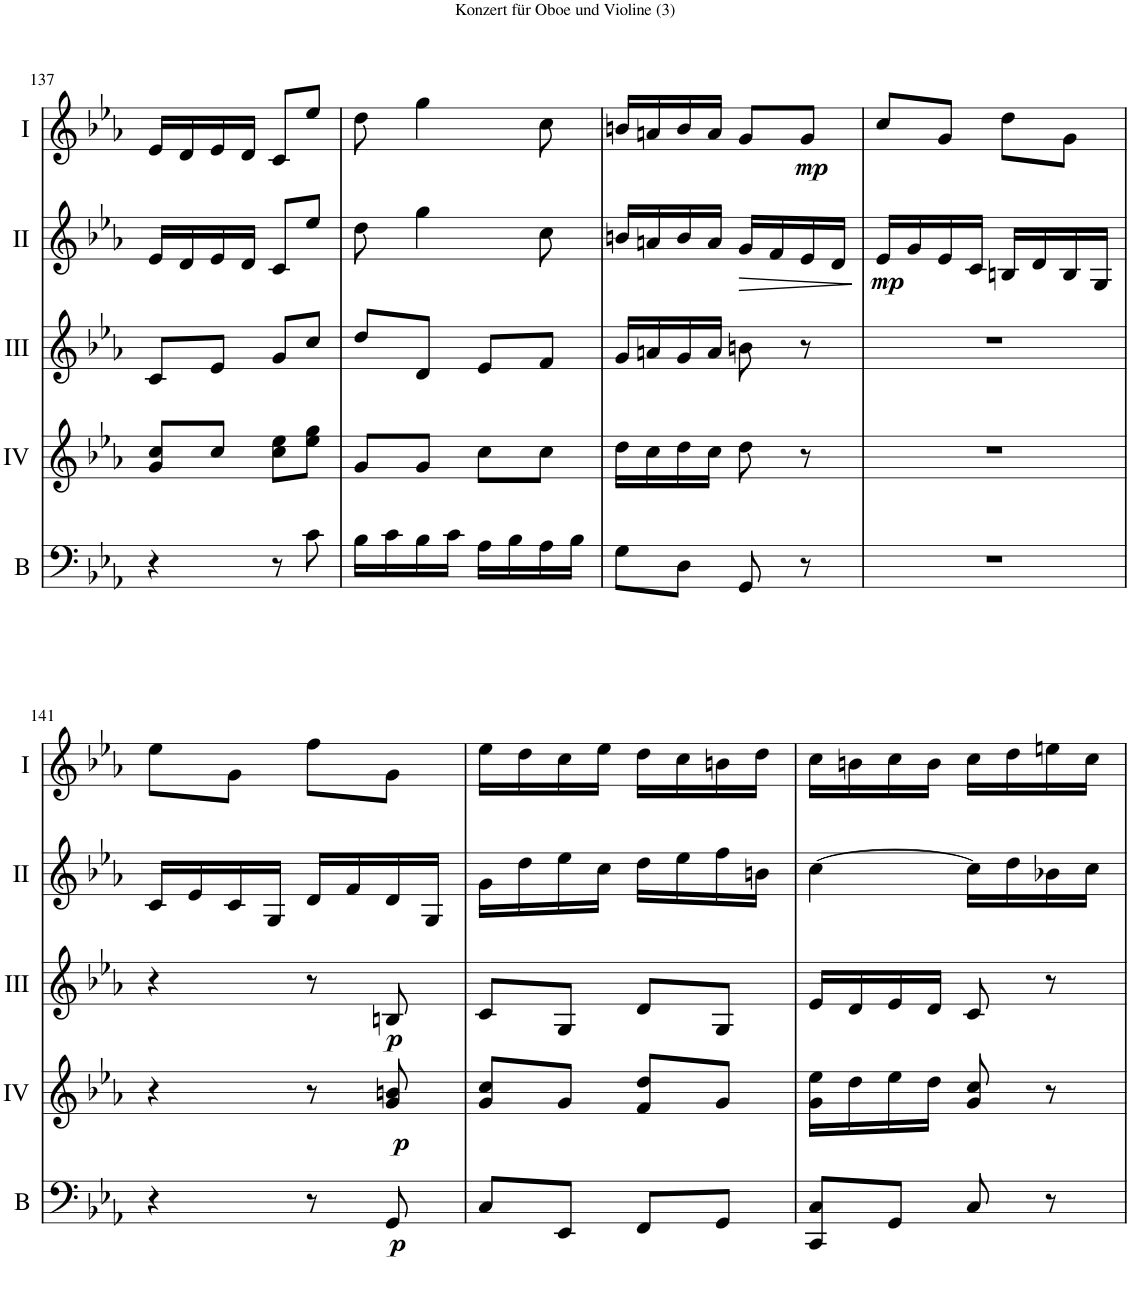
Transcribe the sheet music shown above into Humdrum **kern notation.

**kern	**dynam	**kern	**dynam	**kern	**dynam	**kern	**dynam	**kern	**dynam
*part5	*part5	*part4	*part4	*part3	*part3	*part2	*part2	*part1	*part1
*staff5	*staff5	*staff4	*staff4	*staff3	*staff3	*staff2	*staff2	*staff1	*staff1
*I"Basson	*	*I"Acc. 4	*	*I"Acc. 3	*	*I"Acc. 2	*	*I"Acc. 1	*
*I'B	*	*	*	*	*	*	*	*	*
!!LO:PB:g=z
*clefF4	*	*clefG2	*	*clefG2	*	*clefG2	*	*clefG2	*
*Trd7c12	*	*Trd7c12	*	*	*	*	*	*	*
*k[b-e-a-]	*	*k[b-e-a-]	*	*k[b-e-a-]	*	*k[b-e-a-]	*	*k[b-e-a-]	*
*M2/4	*	*M2/4	*	*M2/4	*	*M2/4	*	*M2/4	*
=137	=137	=137	=137	=137	=137	=137	=137	=137	=137
4r	.	8g/ 8cc/L	.	8c/L	.	16e-/LL	.	16e-/LL	.
.	.	.	.	.	.	16d/	.	16d/	.
.	.	8cc/J	.	8e-/J	.	16e-/	.	16e-/	.
.	.	.	.	.	.	16d/JJ	.	16d/JJ	.
8r	.	8cc\ 8ee-\L	.	8g/L	.	8c/L	.	8c/L	.
8c\	.	8ee-\ 8gg\J	.	8cc/J	.	8ee-/J	.	8ee-/J	.
=138	=138	=138	=138	=138	=138	=138	=138	=138	=138
16B-\LL	.	8g/L	.	8dd/L	.	8dd\	.	8dd\	.
16c\	.	.	.	.	.	.	.	.	.
16B-\	.	8g/J	.	8d/J	.	4gg\	.	4gg\	.
16c\JJ	.	.	.	.	.	.	.	.	.
16A-\LL	.	8cc\L	.	8e-/L	.	.	.	.	.
16B-\	.	.	.	.	.	.	.	.	.
16A-\	.	8cc\J	.	8f/J	.	8cc\	.	8cc\	.
16B-\JJ	.	.	.	.	.	.	.	.	.
=139	=139	=139	=139	=139	=139	=139	=139	=139	=139
8G\L	.	16dd\LL	.	16g/LL	.	16bn/LL	.	16bn/LL	.
.	.	16cc\	.	16an/	.	16an/	.	16an/	.
8D\J	.	16dd\	.	16g/	.	16b/	.	16b/	.
.	.	16cc\JJ	.	16a/JJ	.	16a/JJ	.	16a/JJ	.
!	!	!	!	!	!	!	!LO:HP:b	!	!
8GG/	.	8dd\	.	8bn\	.	16g/LL	>	8g/L	.
.	.	.	.	.	.	16f/	.	.	.
!	!	!	!	!	!	!	!	!	!LO:DY:b
8r	.	8r	.	8r	.	16e-/	.	8g/J	mp
.	.	.	.	.	.	16d/JJ	.	.	.
.	.	.	.	.	.	.	]	.	.
=140	=140	=140	=140	=140	=140	=140	=140	=140	=140
!	!	!	!	!	!	!	!LO:DY:b	!	!
2r	.	2r	.	2r	.	16e-/LL	mp	8cc/L	.
.	.	.	.	.	.	16g/	.	.	.
.	.	.	.	.	.	16e-/	.	8g/J	.
.	.	.	.	.	.	16c/JJ	.	.	.
.	.	.	.	.	.	16Bn/LL	.	8dd\L	.
.	.	.	.	.	.	16d/	.	.	.
.	.	.	.	.	.	16B/	.	8g\J	.
.	.	.	.	.	.	16G/JJ	.	.	.
!!LO:LB:g=z
=141	=141	=141	=141	=141	=141	=141	=141	=141	=141
4r	.	4r	.	4r	.	16c/LL	.	8ee-\L	.
.	.	.	.	.	.	16e-/	.	.	.
.	.	.	.	.	.	16c/	.	8g\J	.
.	.	.	.	.	.	16G/JJ	.	.	.
8r	.	8r	.	8r	.	16d/LL	.	8ff\L	.
.	.	.	.	.	.	16f/	.	.	.
!	!LO:DY:b	!	!LO:DY:b	!	!LO:DY:b	!	!	!	!
8GG/	p	8g/ 8bn/	p	8Bn/	p	16d/	.	8g\J	.
.	.	.	.	.	.	16G/JJ	.	.	.
=142	=142	=142	=142	=142	=142	=142	=142	=142	=142
8C/L	.	8g/ 8cc/L	.	8c/L	.	16g\LL	.	16ee-\LL	.
.	.	.	.	.	.	16dd\	.	16dd\	.
8EE-/J	.	8g/J	.	8G/J	.	16ee-\	.	16cc\	.
.	.	.	.	.	.	16cc\JJ	.	16ee-\JJ	.
8FF/L	.	8f/ 8dd/L	.	8d/L	.	16dd\LL	.	16dd\LL	.
.	.	.	.	.	.	16ee-\	.	16cc\	.
8GG/J	.	8g/J	.	8G/J	.	16ff\	.	16bn\	.
.	.	.	.	.	.	16bn\JJ	.	16dd\JJ	.
=143	=143	=143	=143	=143	=143	=143	=143	=143	=143
8CC/ 8C/L	.	16g\ 16ee-\LL	.	16e-/LL	.	[4cc\	.	16cc\LL	.
.	.	16dd\	.	16d/	.	.	.	16bn\	.
8GG/J	.	16ee-\	.	16e-/	.	.	.	16cc\	.
.	.	16dd\JJ	.	16d/JJ	.	.	.	16b\JJ	.
8C/	.	8g/ 8cc/	.	8c/	.	16cc\LL]	.	16cc\LL	.
.	.	.	.	.	.	16dd\	.	16dd\	.
8r	.	8r	.	8r	.	16b-X\	.	16een\	.
.	.	.	.	.	.	16cc\JJ	.	16cc\JJ	.
=	=	=	=	=	=	=	=	=	=
*-	*-	*-	*-	*-	*-	*-	*-	*-	*-
